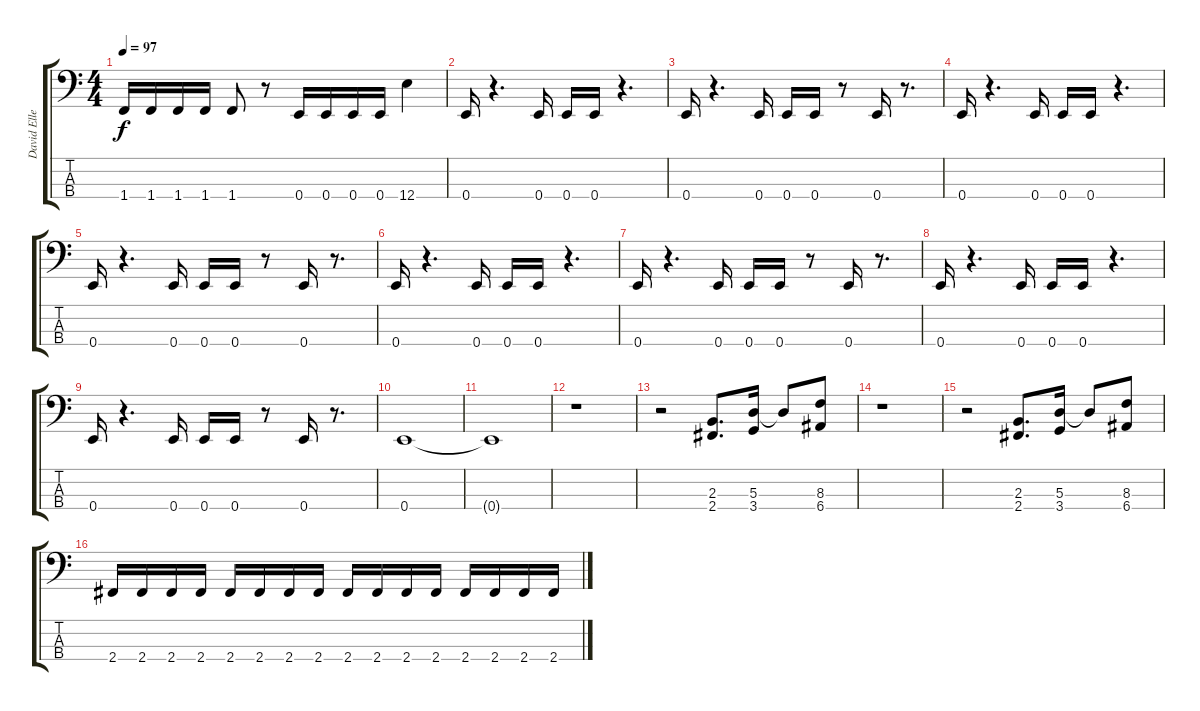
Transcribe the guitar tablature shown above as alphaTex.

\track ("David Ellefson" "David Elle") {instrument electricbassfinger}
\staff {score tabs}
\tuning (G2 D2 A1 E1) {hide}
\ts (4 4)
\tempo 97
\clef f4
\ks c
1.4.16{dy f} 1.4.16 1.4.16 1.4.16 1.4.8 r.8 0.4.16 0.4.16 0.4.16 0.4.16 12.4.4 |
0.4.16 r.4{d} 0.4.16 0.4.16 0.4.16 r.4{d} |
0.4.16 r.4{d} 0.4.16 0.4.16 0.4.16 r.8 0.4.16 r.8{d} |
0.4.16 r.4{d} 0.4.16 0.4.16 0.4.16 r.4{d} |
0.4.16 r.4{d} 0.4.16 0.4.16 0.4.16 r.8 0.4.16 r.8{d} |
0.4.16 r.4{d} 0.4.16 0.4.16 0.4.16 r.4{d} |
0.4.16 r.4{d} 0.4.16 0.4.16 0.4.16 r.8 0.4.16 r.8{d} |
0.4.16 r.4{d} 0.4.16 0.4.16 0.4.16 r.4{d} |
0.4.16 r.4{d} 0.4.16 0.4.16 0.4.16 r.8 0.4.16 r.8{d} |
0.4.1 |
0.4{t}.1 |
r.1 |
r.2 (2.3 2.4).8{d} (5.3 3.4).16 5.3{t}.8 (8.3 6.4).8 |
r.1 |
r.2 (2.3 2.4).8{d} (5.3 3.4).16 5.3{t}.8 (8.3 6.4).8 |
2.4.16 2.4.16 2.4.16 2.4.16 2.4.16 2.4.16 2.4.16 2.4.16 2.4.16 2.4.16 2.4.16 2.4.16 2.4.16 2.4.16 2.4.16 2.4.16
